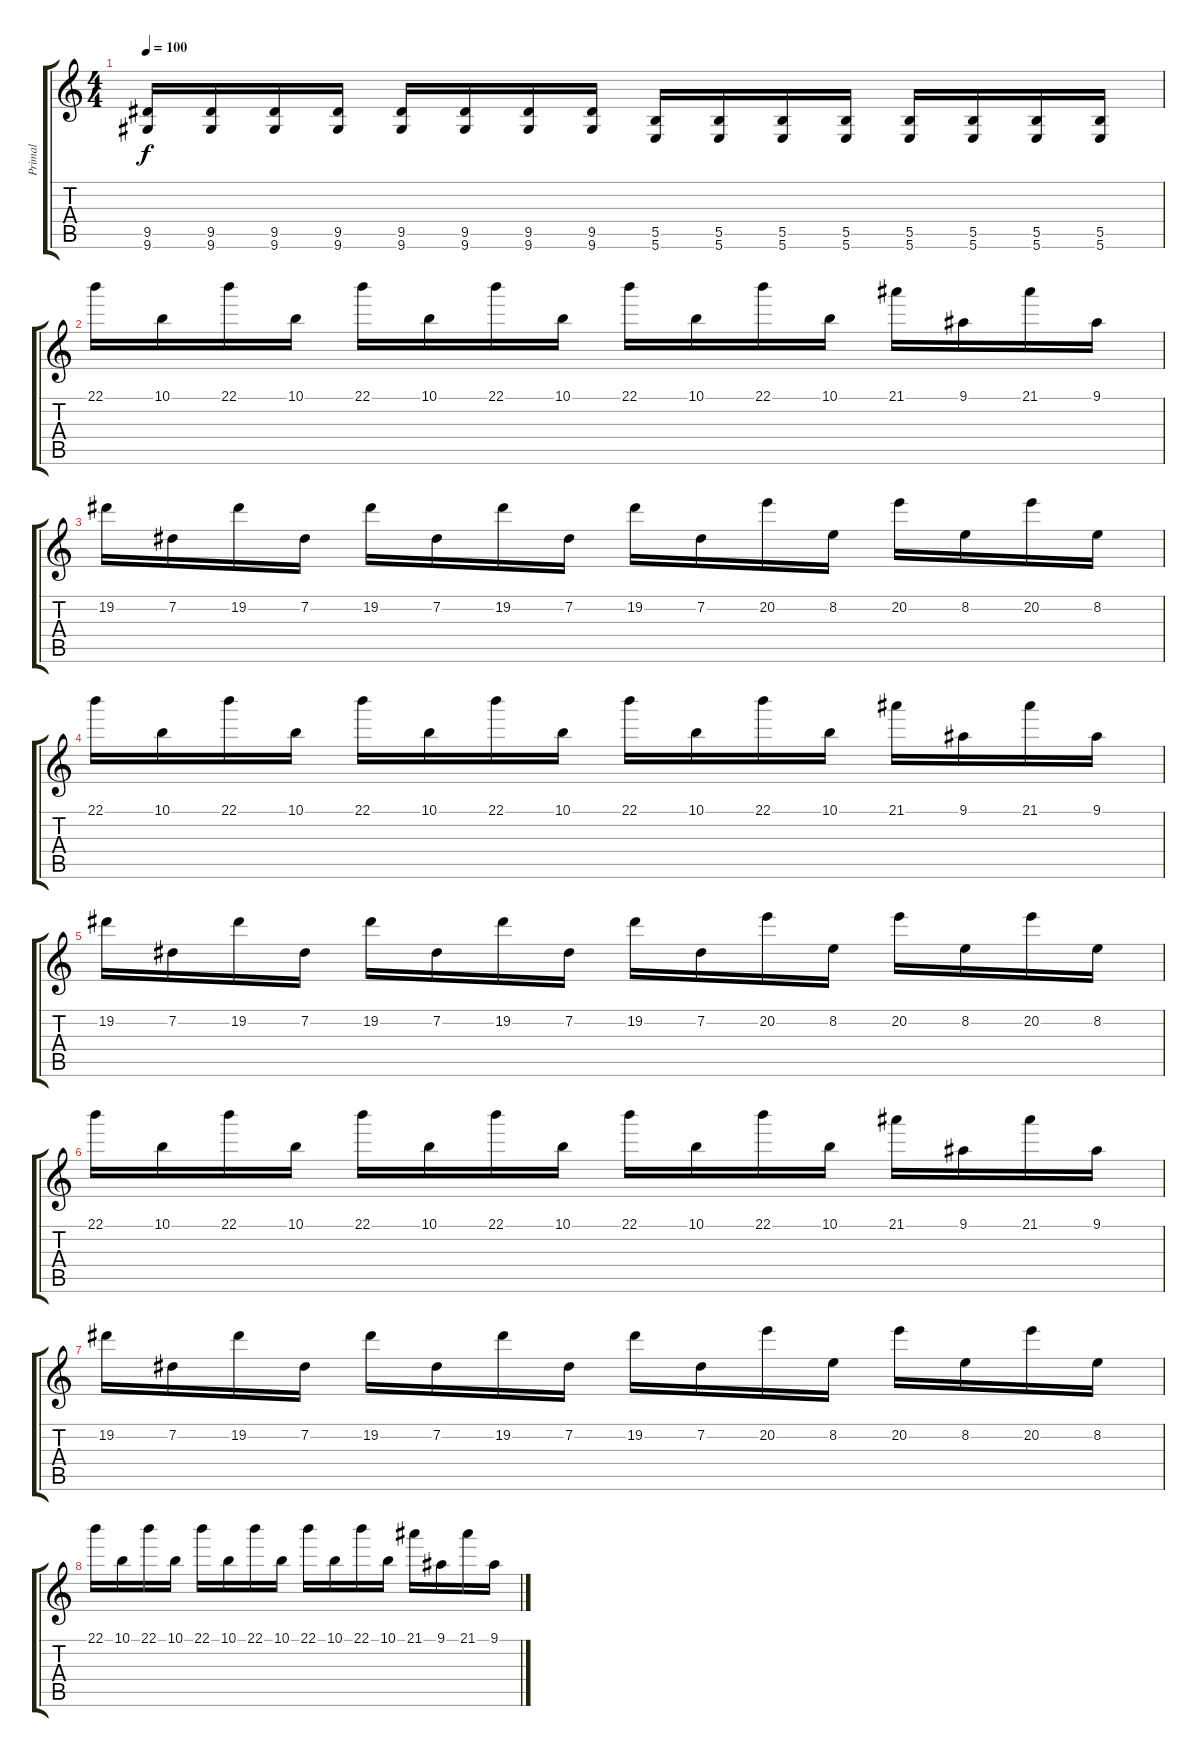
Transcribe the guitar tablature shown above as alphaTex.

\track ("Primal" "Primal") {instrument distortionguitar}
\staff {score tabs}
\tuning (Db4 Ab3 E3 B2 Gb2 B1) {hide}
\ts (4 4)
\tempo 100
\clef g2
\ks c
(9.5 9.6).16{dy f} (9.5 9.6).16 (9.5 9.6).16 (9.5 9.6).16 (9.5 9.6).16 (9.5 9.6).16 (9.5 9.6).16 (9.5 9.6).16 (5.5 5.6).16 (5.5 5.6).16 (5.5 5.6).16 (5.5 5.6).16 (5.5 5.6).16 (5.5 5.6).16 (5.5 5.6).16 (5.5 5.6).16 |
22.1.16 10.1.16 22.1.16 10.1.16 22.1.16 10.1.16 22.1.16 10.1.16 22.1.16 10.1.16 22.1.16 10.1.16 21.1.16 9.1.16 21.1.16 9.1.16 |
19.2.16 7.2.16 19.2.16 7.2.16 19.2.16 7.2.16 19.2.16 7.2.16 19.2.16 7.2.16 20.2.16 8.2.16 20.2.16 8.2.16 20.2.16 8.2.16 |
22.1.16 10.1.16 22.1.16 10.1.16 22.1.16 10.1.16 22.1.16 10.1.16 22.1.16 10.1.16 22.1.16 10.1.16 21.1.16 9.1.16 21.1.16 9.1.16 |
19.2.16 7.2.16 19.2.16 7.2.16 19.2.16 7.2.16 19.2.16 7.2.16 19.2.16 7.2.16 20.2.16 8.2.16 20.2.16 8.2.16 20.2.16 8.2.16 |
22.1.16 10.1.16 22.1.16 10.1.16 22.1.16 10.1.16 22.1.16 10.1.16 22.1.16 10.1.16 22.1.16 10.1.16 21.1.16 9.1.16 21.1.16 9.1.16 |
19.2.16 7.2.16 19.2.16 7.2.16 19.2.16 7.2.16 19.2.16 7.2.16 19.2.16 7.2.16 20.2.16 8.2.16 20.2.16 8.2.16 20.2.16 8.2.16 |
22.1.16 10.1.16 22.1.16 10.1.16 22.1.16 10.1.16 22.1.16 10.1.16 22.1.16 10.1.16 22.1.16 10.1.16 21.1.16 9.1.16 21.1.16 9.1.16
